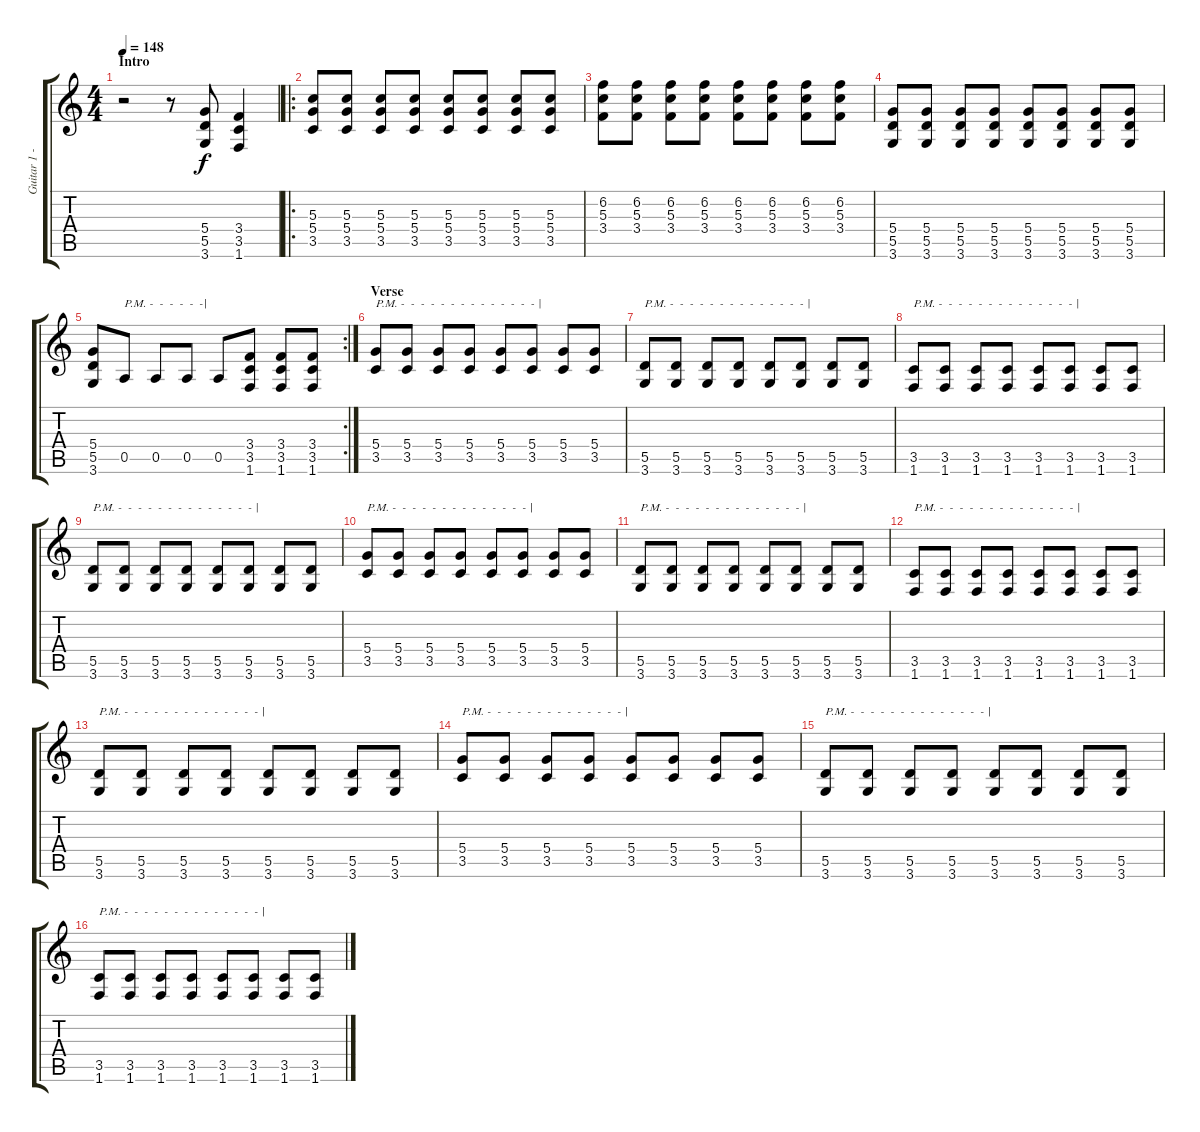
\track ("Guitar 1 - Distortion" "Guitar 1 -") {instrument distortionguitar}
\staff {score tabs}
\tuning (E4 B3 G3 D3 A2 E2) {hide}
\ts (4 4)
\section ("" "Intro")
\tempo 148
\clef g2
\ks c
r.2{dy f instrument distortionguitar} r.8 (5.4 5.5 3.6).8 (3.4 3.5 1.6).4 |
\ro
(5.3 5.4 3.5).8 (5.3 5.4 3.5).8 (5.3 5.4 3.5).8 (5.3 5.4 3.5).8 (5.3 5.4 3.5).8 (5.3 5.4 3.5).8 (5.3 5.4 3.5).8 (5.3 5.4 3.5).8 |
(6.2 5.3 3.4).8 (6.2 5.3 3.4).8 (6.2 5.3 3.4).8 (6.2 5.3 3.4).8 (6.2 5.3 3.4).8 (6.2 5.3 3.4).8 (6.2 5.3 3.4).8 (6.2 5.3 3.4).8 |
(5.4 5.5 3.6).8 (5.4 5.5 3.6).8 (5.4 5.5 3.6).8 (5.4 5.5 3.6).8 (5.4 5.5 3.6).8 (5.4 5.5 3.6).8 (5.4 5.5 3.6).8 (5.4 5.5 3.6).8 |
\rc 2
(5.4 5.5 3.6).8 0.5.8{txt "P.M. -  -  -  -  -  -|"} 0.5.8 0.5.8 0.5.8 (3.4 3.5 1.6).8 (3.4 3.5 1.6).8 (3.4 3.5 1.6).8 |
\section ("" "Verse")
(5.4 3.5).8{txt "P.M. -  -  -  -  -  -  -  -  -  -  -  -  -  - |  "} (5.4 3.5).8 (5.4 3.5).8 (5.4 3.5).8 (5.4 3.5).8 (5.4 3.5).8 (5.4 3.5).8 (5.4 3.5).8 |
(5.5 3.6).8{txt "P.M. -  -  -  -  -  -  -  -  -  -  -  -  -  - |  "} (5.5 3.6).8 (5.5 3.6).8 (5.5 3.6).8 (5.5 3.6).8 (5.5 3.6).8 (5.5 3.6).8 (5.5 3.6).8 |
(3.5 1.6).8{txt "P.M. -  -  -  -  -  -  -  -  -  -  -  -  -  - |  "} (3.5 1.6).8 (3.5 1.6).8 (3.5 1.6).8 (3.5 1.6).8 (3.5 1.6).8 (3.5 1.6).8 (3.5 1.6).8 |
(5.5 3.6).8{txt "P.M. -  -  -  -  -  -  -  -  -  -  -  -  -  - |  "} (5.5 3.6).8 (5.5 3.6).8 (5.5 3.6).8 (5.5 3.6).8 (5.5 3.6).8 (5.5 3.6).8 (5.5 3.6).8 |
(5.4 3.5).8{txt "P.M. -  -  -  -  -  -  -  -  -  -  -  -  -  - |  "} (5.4 3.5).8 (5.4 3.5).8 (5.4 3.5).8 (5.4 3.5).8 (5.4 3.5).8 (5.4 3.5).8 (5.4 3.5).8 |
(5.5 3.6).8{txt "P.M. -  -  -  -  -  -  -  -  -  -  -  -  -  - |  "} (5.5 3.6).8 (5.5 3.6).8 (5.5 3.6).8 (5.5 3.6).8 (5.5 3.6).8 (5.5 3.6).8 (5.5 3.6).8 |
(3.5 1.6).8{txt "P.M. -  -  -  -  -  -  -  -  -  -  -  -  -  - |  "} (3.5 1.6).8 (3.5 1.6).8 (3.5 1.6).8 (3.5 1.6).8 (3.5 1.6).8 (3.5 1.6).8 (3.5 1.6).8 |
(5.5 3.6).8{txt "P.M. -  -  -  -  -  -  -  -  -  -  -  -  -  - |  "} (5.5 3.6).8 (5.5 3.6).8 (5.5 3.6).8 (5.5 3.6).8 (5.5 3.6).8 (5.5 3.6).8 (5.5 3.6).8 |
(5.4 3.5).8{txt "P.M. -  -  -  -  -  -  -  -  -  -  -  -  -  - |  "} (5.4 3.5).8 (5.4 3.5).8 (5.4 3.5).8 (5.4 3.5).8 (5.4 3.5).8 (5.4 3.5).8 (5.4 3.5).8 |
(5.5 3.6).8{txt "P.M. -  -  -  -  -  -  -  -  -  -  -  -  -  - |  "} (5.5 3.6).8 (5.5 3.6).8 (5.5 3.6).8 (5.5 3.6).8 (5.5 3.6).8 (5.5 3.6).8 (5.5 3.6).8 |
(3.5 1.6).8{txt "P.M. -  -  -  -  -  -  -  -  -  -  -  -  -  - |  "} (3.5 1.6).8 (3.5 1.6).8 (3.5 1.6).8 (3.5 1.6).8 (3.5 1.6).8 (3.5 1.6).8 (3.5 1.6).8
